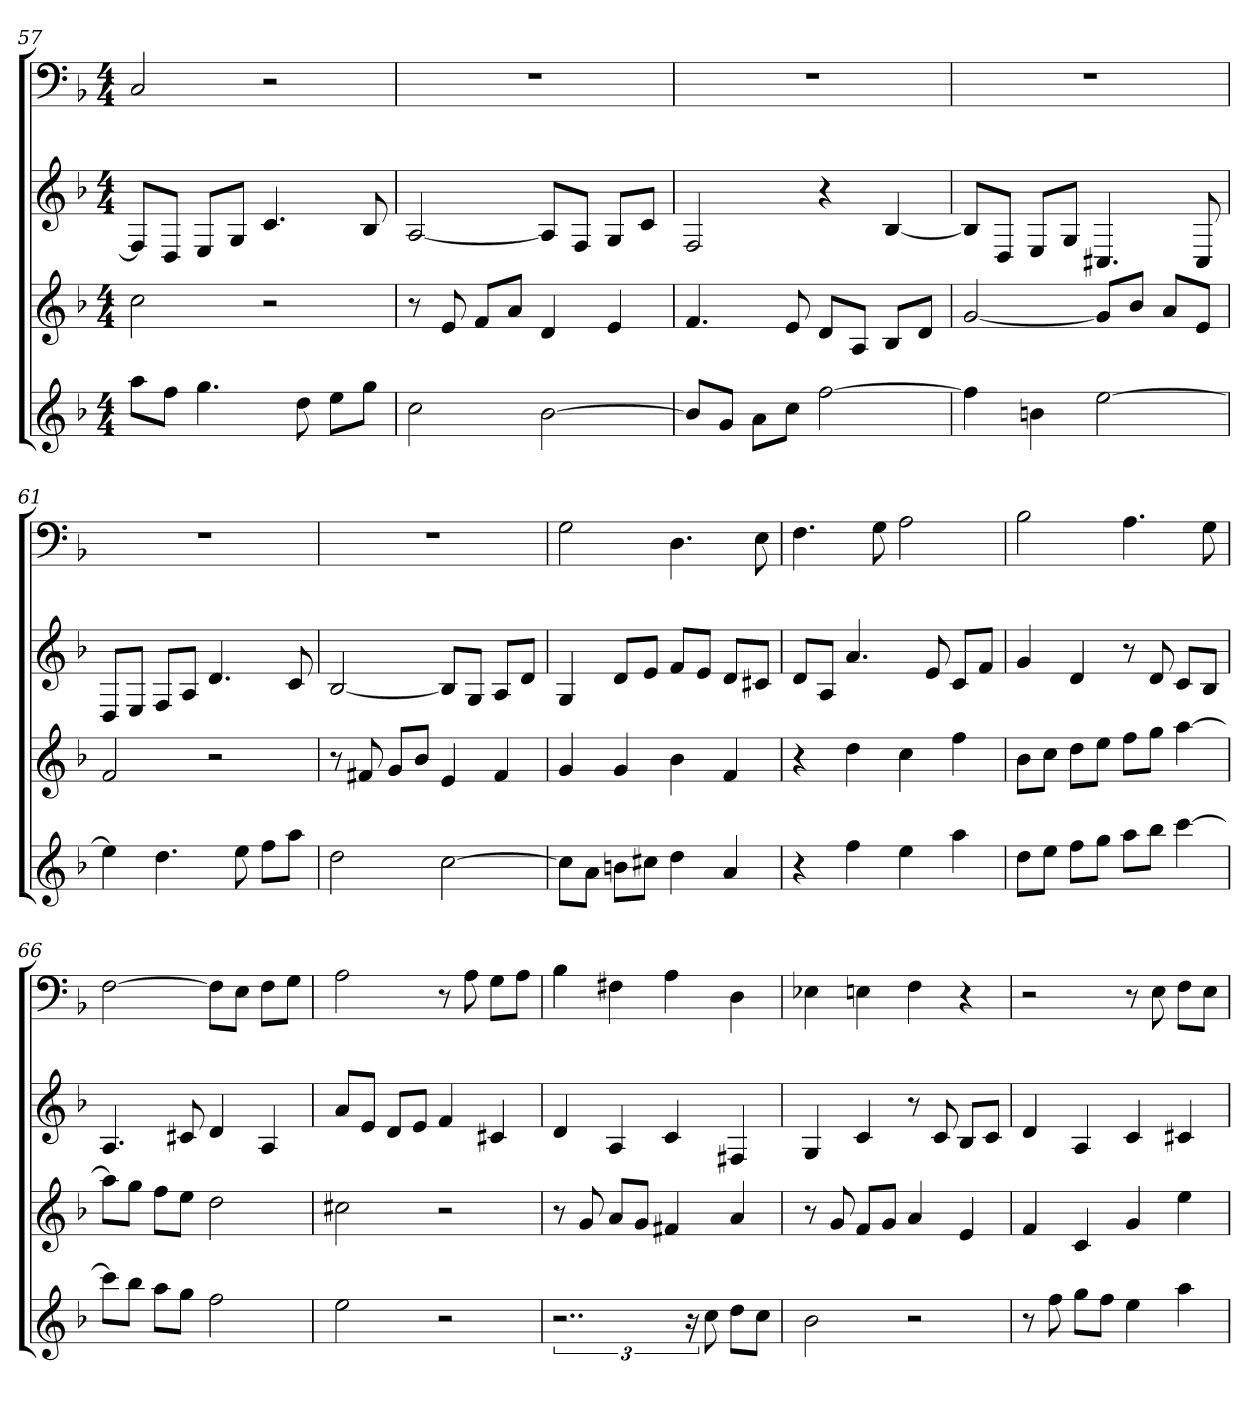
**kern	**kern	**kern	**kern
*part4	*part3	*part2	*part1
*staff4	*staff3	*staff2	*staff1
*k[b-]	*k[b-]	*k[b-]	*k[b-]
*d:	*d:	*d:	*d:
*M4/4	*M4/4	*M4/4	*M4/4
=57	=57	=57	=57
8aaL	2cc	8FL]	2C
8ffJ	.	8DJ	.
4.gg	.	8EL	.
.	.	8GJ	.
.	2r	4.c	2r
8dd	.	.	.
8eeL	.	.	.
8ggJ	.	8B-	.
=58	=58	=58	=58
2cc	8r	[2A	1r
.	8e	.	.
.	8fL	.	.
.	8aJ	.	.
[2b-	4d	8AL]	.
.	.	8FJ	.
.	4e	8GL	.
.	.	8cJ	.
=59	=59	=59	=59
8b-L]	4.f	2F	1r
8gJ	.	.	.
8aL	.	.	.
8ccJ	8e	.	.
[2ff	8dL	4r	.
.	8AJ	.	.
.	8B-L	[4B-	.
.	8dJ	.	.
=60	=60	=60	=60
4ff]	[2g	8B-L]	1r
.	.	8DJ	.
4bn	.	8EL	.
.	.	8GJ	.
[2ee	8gL]	4.C#X	.
.	8b-J	.	.
.	8aL	.	.
.	8eJ	8C#	.
=61	=61	=61	=61
4ee]	2f	8DL	1r
.	.	8EJ	.
4.dd	.	8FL	.
.	.	8AJ	.
.	2r	4.d	.
8ee	.	.	.
8ffL	.	.	.
8aaJ	.	8c	.
=62	=62	=62	=62
2dd	8r	[2B-	1r
.	8f#X	.	.
.	8gL	.	.
.	8b-J	.	.
[2cc	4e	8B-L]	.
.	.	8GJ	.
.	4f#	8AL	.
.	.	8dJ	.
=63	=63	=63	=63
8ccL]	4g	4G	2G
8aJ	.	.	.
8bnL	4g	8dL	.
8cc#XJ	.	8eJ	.
4dd	4b-	8fL	4.D
.	.	8eJ	.
4a	4f	8dL	.
.	.	8c#XJ	8E
=64	=64	=64	=64
4r	4r	8dL	4.F
.	.	8AJ	.
4ff	4dd	4.a	.
.	.	.	8G
4ee	4cc	.	2A
.	.	8e	.
4aa	4ff	8cL	.
.	.	8fJ	.
=65	=65	=65	=65
8ddL	8b-L	4g	2B-
8eeJ	8ccJ	.	.
8ffL	8ddL	4d	.
8ggJ	8eeJ	.	.
8aaL	8ffL	8r	4.A
8bb-J	8ggJ	8d	.
[4ccc	[4aa	8cL	.
.	.	8B-J	8G
=66	=66	=66	=66
8cccL]	8aaL]	4.A	[2F
8bb-J	8ggJ	.	.
8aaL	8ffL	.	.
8ggJ	8eeJ	8c#X	.
2ff	2dd	4d	8FL]
.	.	.	8EJ
.	.	4A	8FL
.	.	.	8GJ
=67	=67	=67	=67
2ee	2cc#X	8aL	2A
.	.	8eJ	.
.	.	8dL	.
.	.	8eJ	.
2r	2r	4f	8r
.	.	.	8A
.	.	4c#X	8GL
.	.	.	8AJ
=68	=68	=68	=68
3..r	8r	4d	4B-
.	8g	.	.
.	8aL	4A	4F#X
.	8gJ	.	.
.	4f#X	4c	4A
24r	.	.	.
8cc	.	.	.
8ddL	4a	4F#X	4D
8ccJ	.	.	.
=69	=69	=69	=69
2b-	8r	4G	4E-X
.	8g	.	.
.	8fL	4c	4En
.	8gJ	.	.
2r	4a	8r	4F
.	.	8c	.
.	4e	8B-L	4r
.	.	8cJ	.
=70	=70	=70	=70
8r	4f	4d	2r
8ff	.	.	.
8ggL	4c	4A	.
8ffJ	.	.	.
4ee	4g	4c	8r
.	.	.	8E
4aa	4ee	4c#X	8FL
.	.	.	8EJ
=	=	=	=
*-	*-	*-	*-
